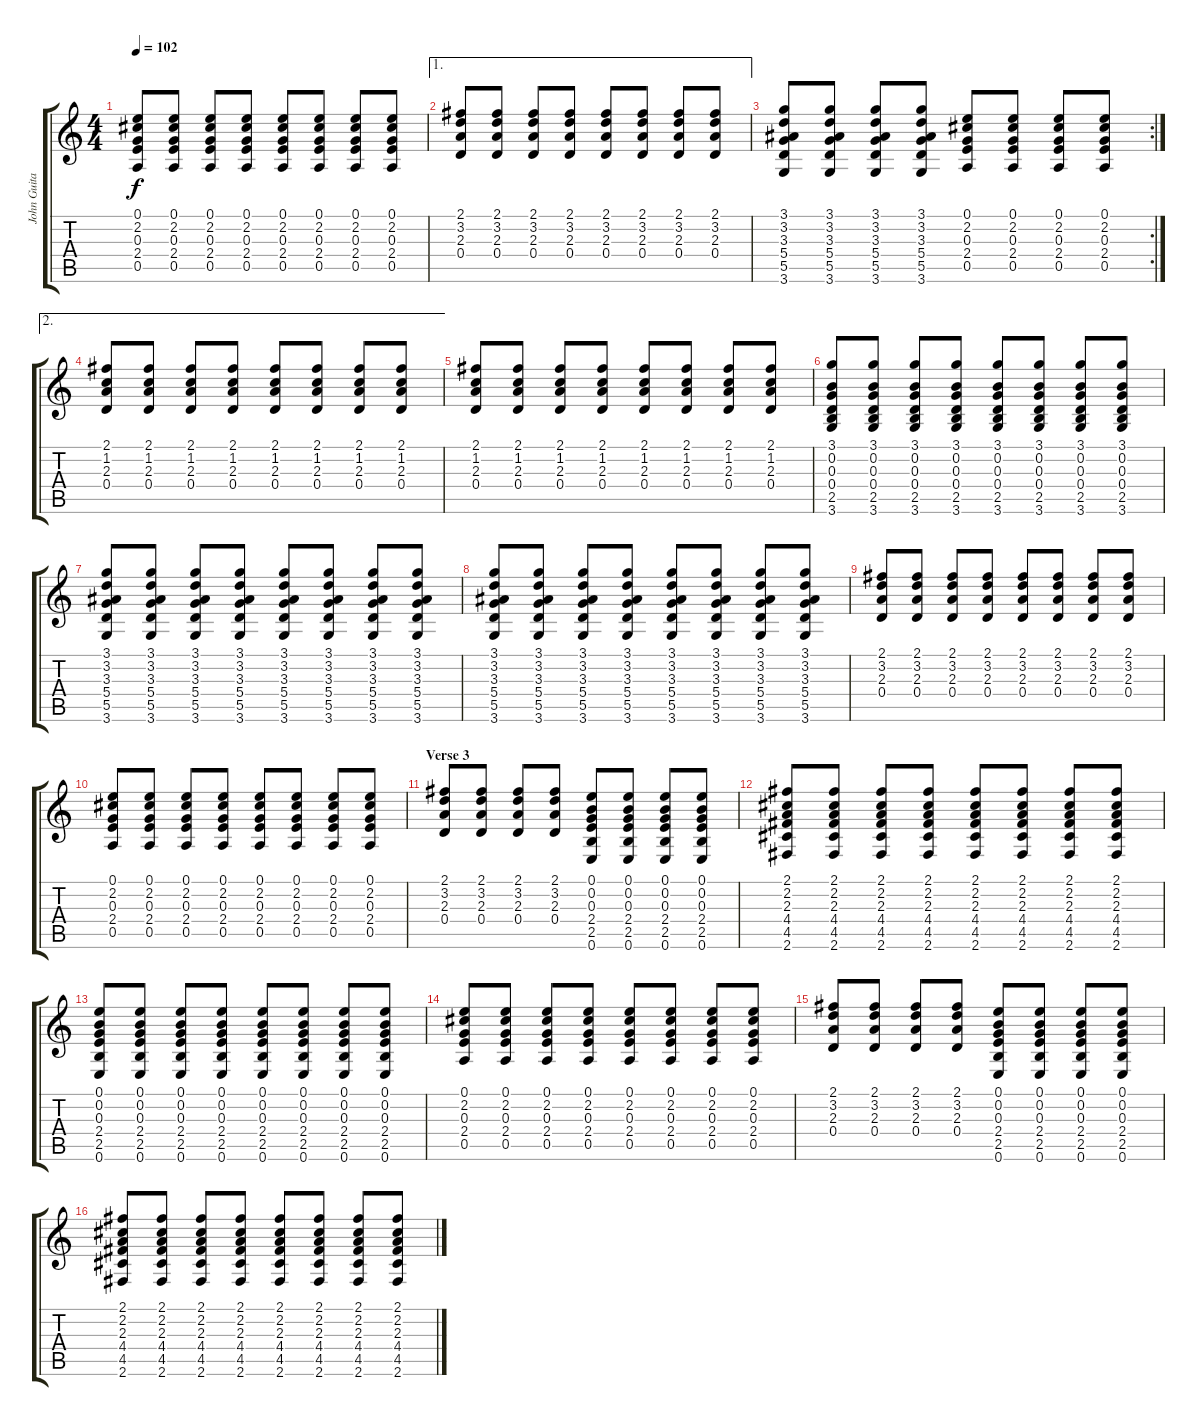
\track ("John Guitar" "John Guita") {instrument acousticguitarsteel}
\staff {score tabs}
\tuning (E4 B3 G3 D3 A2 E2) {hide}
\ts (4 4)
\tempo 102
\clef g2
\ks c
(0.1 2.2 0.3 2.4 0.5).8{dy f} (0.1 2.2 0.3 2.4 0.5).8 (0.1 2.2 0.3 2.4 0.5).8 (0.1 2.2 0.3 2.4 0.5).8 (0.1 2.2 0.3 2.4 0.5).8 (0.1 2.2 0.3 2.4 0.5).8 (0.1 2.2 0.3 2.4 0.5).8 (0.1 2.2 0.3 2.4 0.5).8 |
\ae 1
(2.1 3.2 2.3 0.4).8 (2.1 3.2 2.3 0.4).8 (2.1 3.2 2.3 0.4).8 (2.1 3.2 2.3 0.4).8 (2.1 3.2 2.3 0.4).8 (2.1 3.2 2.3 0.4).8 (2.1 3.2 2.3 0.4).8 (2.1 3.2 2.3 0.4).8 |
\rc 2
(3.1 3.2 3.3 5.4 5.5 3.6).8 (3.1 3.2 3.3 5.4 5.5 3.6).8 (3.1 3.2 3.3 5.4 5.5 3.6).8 (3.1 3.2 3.3 5.4 5.5 3.6).8 (0.1 2.2 0.3 2.4 0.5).8 (0.1 2.2 0.3 2.4 0.5).8 (0.1 2.2 0.3 2.4 0.5).8 (0.1 2.2 0.3 2.4 0.5).8 |
\ae 2
(2.1 1.2 2.3 0.4).8 (2.1 1.2 2.3 0.4).8 (2.1 1.2 2.3 0.4).8 (2.1 1.2 2.3 0.4).8 (2.1 1.2 2.3 0.4).8 (2.1 1.2 2.3 0.4).8 (2.1 1.2 2.3 0.4).8 (2.1 1.2 2.3 0.4).8 |
(2.1 1.2 2.3 0.4).8 (2.1 1.2 2.3 0.4).8 (2.1 1.2 2.3 0.4).8 (2.1 1.2 2.3 0.4).8 (2.1 1.2 2.3 0.4).8 (2.1 1.2 2.3 0.4).8 (2.1 1.2 2.3 0.4).8 (2.1 1.2 2.3 0.4).8 |
(3.1 0.2 0.3 0.4 2.5 3.6).8 (3.1 0.2 0.3 0.4 2.5 3.6).8 (3.1 0.2 0.3 0.4 2.5 3.6).8 (3.1 0.2 0.3 0.4 2.5 3.6).8 (3.1 0.2 0.3 0.4 2.5 3.6).8 (3.1 0.2 0.3 0.4 2.5 3.6).8 (3.1 0.2 0.3 0.4 2.5 3.6).8 (3.1 0.2 0.3 0.4 2.5 3.6).8 |
(3.1 3.2 3.3 5.4 5.5 3.6).8 (3.1 3.2 3.3 5.4 5.5 3.6).8 (3.1 3.2 3.3 5.4 5.5 3.6).8 (3.1 3.2 3.3 5.4 5.5 3.6).8 (3.1 3.2 3.3 5.4 5.5 3.6).8 (3.1 3.2 3.3 5.4 5.5 3.6).8 (3.1 3.2 3.3 5.4 5.5 3.6).8 (3.1 3.2 3.3 5.4 5.5 3.6).8 |
(3.1 3.2 3.3 5.4 5.5 3.6).8 (3.1 3.2 3.3 5.4 5.5 3.6).8 (3.1 3.2 3.3 5.4 5.5 3.6).8 (3.1 3.2 3.3 5.4 5.5 3.6).8 (3.1 3.2 3.3 5.4 5.5 3.6).8 (3.1 3.2 3.3 5.4 5.5 3.6).8 (3.1 3.2 3.3 5.4 5.5 3.6).8 (3.1 3.2 3.3 5.4 5.5 3.6).8 |
(2.1 3.2 2.3 0.4).8 (2.1 3.2 2.3 0.4).8 (2.1 3.2 2.3 0.4).8 (2.1 3.2 2.3 0.4).8 (2.1 3.2 2.3 0.4).8 (2.1 3.2 2.3 0.4).8 (2.1 3.2 2.3 0.4).8 (2.1 3.2 2.3 0.4).8 |
(0.1 2.2 0.3 2.4 0.5).8 (0.1 2.2 0.3 2.4 0.5).8 (0.1 2.2 0.3 2.4 0.5).8 (0.1 2.2 0.3 2.4 0.5).8 (0.1 2.2 0.3 2.4 0.5).8 (0.1 2.2 0.3 2.4 0.5).8 (0.1 2.2 0.3 2.4 0.5).8 (0.1 2.2 0.3 2.4 0.5).8 |
\section ("" "Verse 3")
(2.1 3.2 2.3 0.4).8 (2.1 3.2 2.3 0.4).8 (2.1 3.2 2.3 0.4).8 (2.1 3.2 2.3 0.4).8 (0.1 0.2 0.3 2.4 2.5 0.6).8 (0.1 0.2 0.3 2.4 2.5 0.6).8 (0.1 0.2 0.3 2.4 2.5 0.6).8 (0.1 0.2 0.3 2.4 2.5 0.6).8 |
(2.1 2.2 2.3 4.4 4.5 2.6).8 (2.1 2.2 2.3 4.4 4.5 2.6).8 (2.1 2.2 2.3 4.4 4.5 2.6).8 (2.1 2.2 2.3 4.4 4.5 2.6).8 (2.1 2.2 2.3 4.4 4.5 2.6).8 (2.1 2.2 2.3 4.4 4.5 2.6).8 (2.1 2.2 2.3 4.4 4.5 2.6).8 (2.1 2.2 2.3 4.4 4.5 2.6).8 |
(0.1 0.2 0.3 2.4 2.5 0.6).8 (0.1 0.2 0.3 2.4 2.5 0.6).8 (0.1 0.2 0.3 2.4 2.5 0.6).8 (0.1 0.2 0.3 2.4 2.5 0.6).8 (0.1 0.2 0.3 2.4 2.5 0.6).8 (0.1 0.2 0.3 2.4 2.5 0.6).8 (0.1 0.2 0.3 2.4 2.5 0.6).8 (0.1 0.2 0.3 2.4 2.5 0.6).8 |
(0.1 2.2 0.3 2.4 0.5).8 (0.1 2.2 0.3 2.4 0.5).8 (0.1 2.2 0.3 2.4 0.5).8 (0.1 2.2 0.3 2.4 0.5).8 (0.1 2.2 0.3 2.4 0.5).8 (0.1 2.2 0.3 2.4 0.5).8 (0.1 2.2 0.3 2.4 0.5).8 (0.1 2.2 0.3 2.4 0.5).8 |
(2.1 3.2 2.3 0.4).8 (2.1 3.2 2.3 0.4).8 (2.1 3.2 2.3 0.4).8 (2.1 3.2 2.3 0.4).8 (0.1 0.2 0.3 2.4 2.5 0.6).8 (0.1 0.2 0.3 2.4 2.5 0.6).8 (0.1 0.2 0.3 2.4 2.5 0.6).8 (0.1 0.2 0.3 2.4 2.5 0.6).8 |
(2.1 2.2 2.3 4.4 4.5 2.6).8 (2.1 2.2 2.3 4.4 4.5 2.6).8 (2.1 2.2 2.3 4.4 4.5 2.6).8 (2.1 2.2 2.3 4.4 4.5 2.6).8 (2.1 2.2 2.3 4.4 4.5 2.6).8 (2.1 2.2 2.3 4.4 4.5 2.6).8 (2.1 2.2 2.3 4.4 4.5 2.6).8 (2.1 2.2 2.3 4.4 4.5 2.6).8
